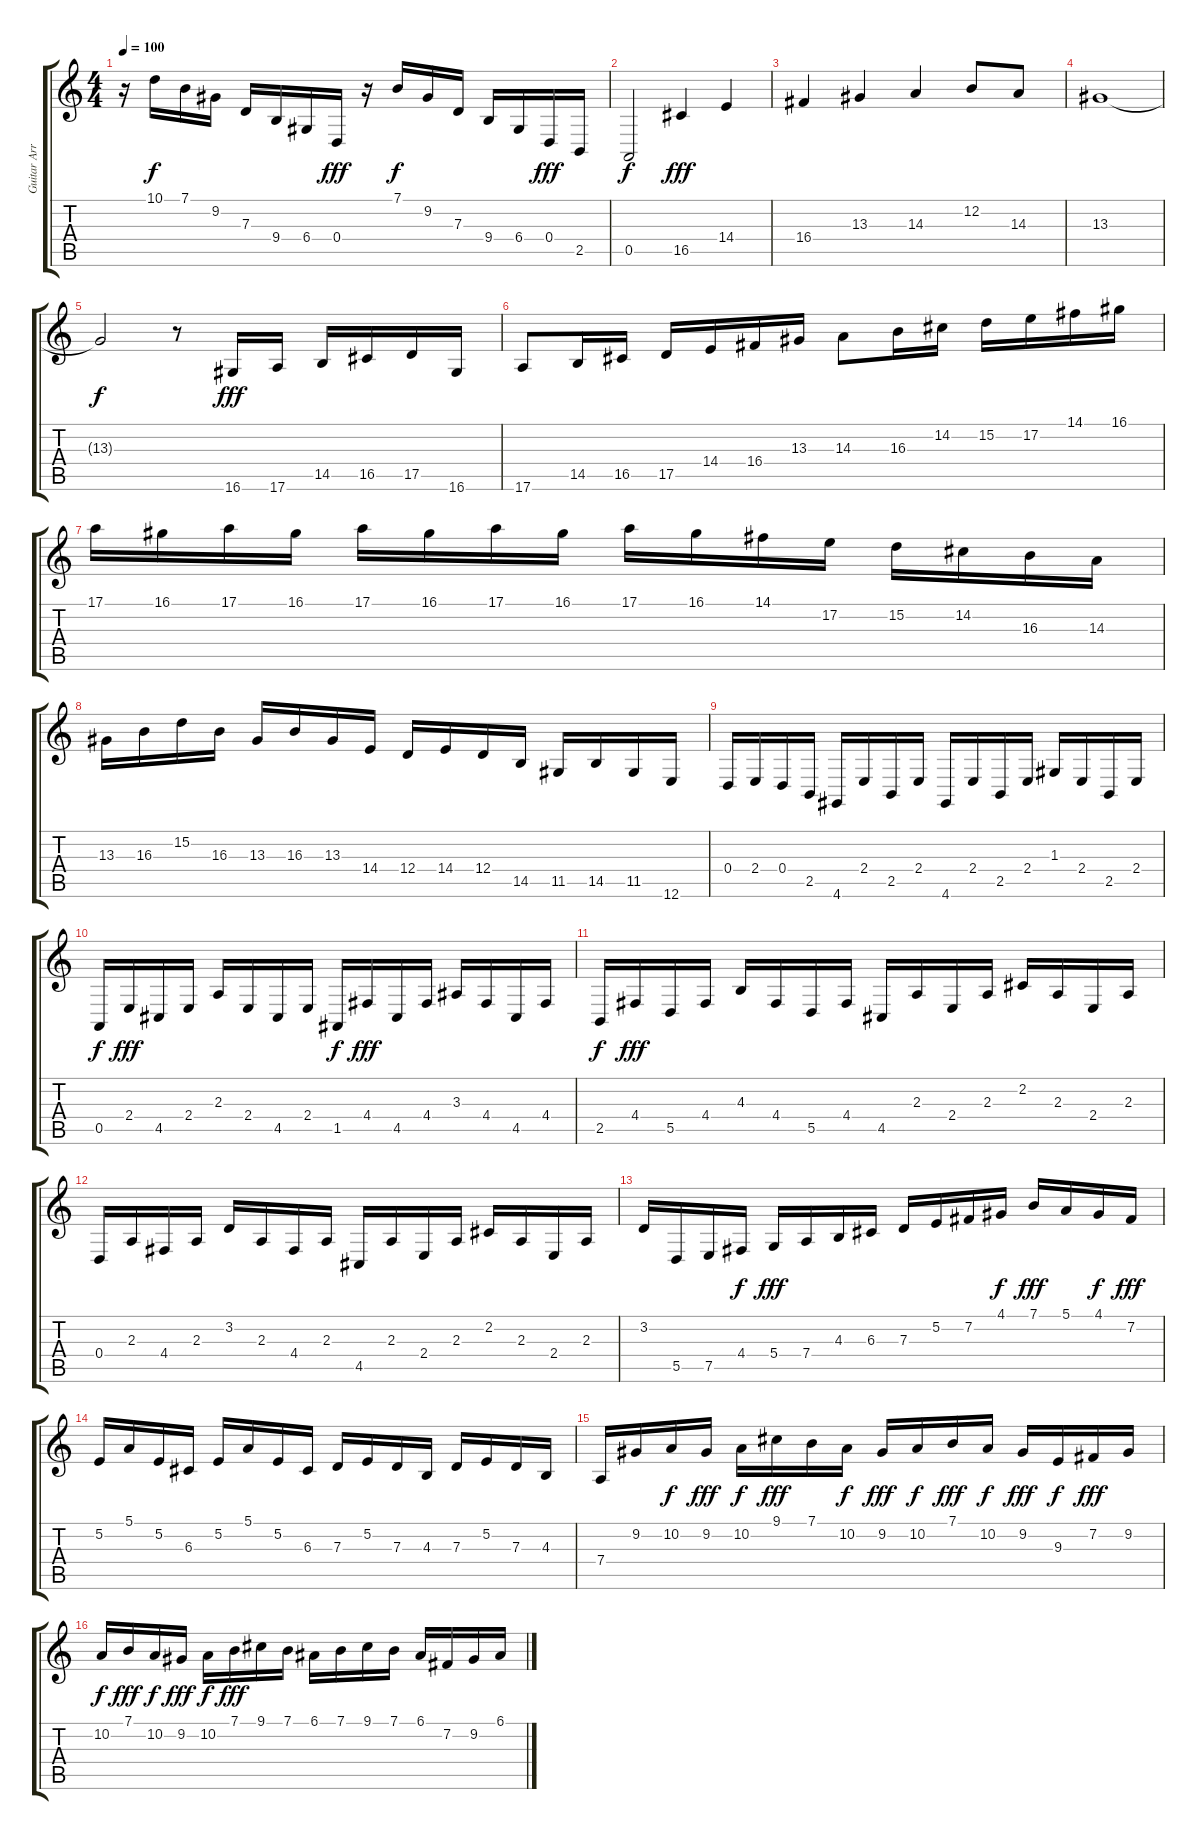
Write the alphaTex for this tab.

\track ("Guitar Arrangement" "Guitar Arr") {instrument violin}
\staff {score tabs}
\tuning (E4 B3 G3 D3 A2 E2) {hide}
\ts (4 4)
\tempo 100
\clef g2
\ks c
r.16{dy f} 10.1.16 7.1.16 9.2.16 7.3.16 9.4.16 6.4.16 0.4.16{dy fff} r.16 7.1.16{dy f} 9.2.16 7.3.16 9.4.16 6.4.16 0.4.16{dy fff} 2.5.16 |
0.5.2{dy f} 16.5.4{dy fff} 14.4.4 |
16.4.4 13.3.4 14.3.4 12.2.8 14.3.8 |
13.3.1 |
13.3{t}.2{dy f} r.8 16.6.16{dy fff} 17.6.16 14.5.16 16.5.16 17.5.16 16.6.16 |
17.6.8 14.5.16 16.5.16 17.5.16 14.4.16 16.4.16 13.3.16 14.3.8 16.3.16 14.2.16 15.2.16 17.2.16 14.1.16 16.1.16 |
17.1.16 16.1.16 17.1.16 16.1.16 17.1.16 16.1.16 17.1.16 16.1.16 17.1.16 16.1.16 14.1.16 17.2.16 15.2.16 14.2.16 16.3.16 14.3.16 |
13.3.16 16.3.16 15.2.16 16.3.16 13.3.16 16.3.16 13.3.16 14.4.16 12.4.16 14.4.16 12.4.16 14.5.16 11.5.16 14.5.16 11.5.16 12.6.16 |
0.4.16 2.4.16 0.4.16 2.5.16 4.6.16 2.4.16 2.5.16 2.4.16 4.6.16 2.4.16 2.5.16 2.4.16 1.3.16 2.4.16 2.5.16 2.4.16 |
0.5.16{dy f} 2.4.16{dy fff} 4.5.16 2.4.16 2.3.16 2.4.16 4.5.16 2.4.16 1.5.16{dy f} 4.4.16{dy fff} 4.5.16 4.4.16 3.3.16 4.4.16 4.5.16 4.4.16 |
2.5.16{dy f} 4.4.16{dy fff} 5.5.16 4.4.16 4.3.16 4.4.16 5.5.16 4.4.16 4.5.16 2.3.16 2.4.16 2.3.16 2.2.16 2.3.16 2.4.16 2.3.16 |
0.4.16 2.3.16 4.4.16 2.3.16 3.2.16 2.3.16 4.4.16 2.3.16 4.5.16 2.3.16 2.4.16 2.3.16 2.2.16 2.3.16 2.4.16 2.3.16 |
3.2.16 5.5.16 7.5.16 4.4.16{dy f} 5.4.16{dy fff} 7.4.16 4.3.16 6.3.16 7.3.16 5.2.16 7.2.16 4.1.16{dy f} 7.1.16{dy fff} 5.1.16 4.1.16{dy f} 7.2.16{dy fff} |
5.2.16 5.1.16 5.2.16 6.3.16 5.2.16 5.1.16 5.2.16 6.3.16 7.3.16 5.2.16 7.3.16 4.3.16 7.3.16 5.2.16 7.3.16 4.3.16 |
7.4.16 9.2.16 10.2.16{dy f} 9.2.16{dy fff} 10.2.16{dy f} 9.1.16{dy fff} 7.1.16 10.2.16{dy f} 9.2.16{dy fff} 10.2.16{dy f} 7.1.16{dy fff} 10.2.16{dy f} 9.2.16{dy fff} 9.3.16{dy f} 7.2.16{dy fff} 9.2.16 |
10.2.16{dy f} 7.1.16{dy fff} 10.2.16{dy f} 9.2.16{dy fff} 10.2.16{dy f} 7.1.16{dy fff} 9.1.16 7.1.16 6.1.16 7.1.16 9.1.16 7.1.16 6.1.16 7.2.16 9.2.16 6.1.16
